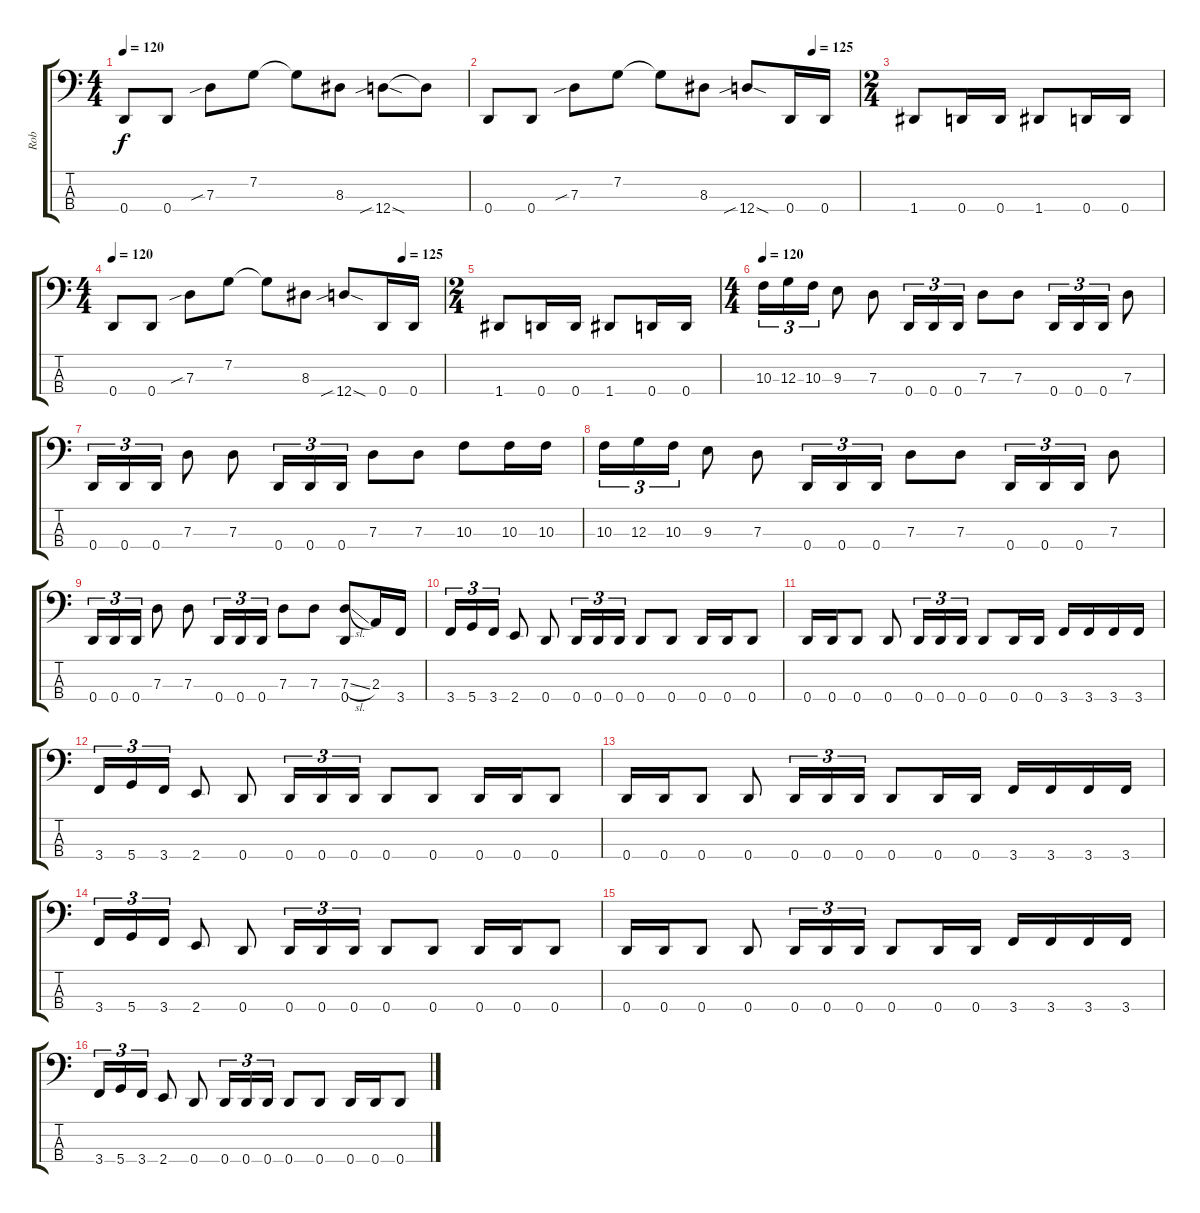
\track ("Rob" "Rob") {instrument electricbassfinger}
\staff {score tabs}
\tuning (F2 C2 G1 D1) {hide}
\ts (4 4)
\tempo 120
\clef f4
\ks c
0.4.8{dy f} 0.4.8 7.3{sib}.8 7.2.8 7.2{t}.8 8.3.8 12.4{sib sod}.8 12.4{t}.8 |
\tempo (125 0.875)
0.4.8 0.4.8 7.3{sib}.8 7.2.8 7.2{t}.8 8.3.8 12.4{sib sod}.8 0.4.16 0.4.16 |
\ts (2 4)
1.4.8 0.4.16 0.4.16 1.4.8 0.4.16 0.4.16 |
\ts (4 4)
\tempo 120
\tempo (125 0.875)
0.4.8 0.4.8 7.3{sib}.8 7.2.8 7.2{t}.8 8.3.8 12.4{sib sod}.8 0.4.16 0.4.16 |
\ts (2 4)
1.4.8 0.4.16 0.4.16 1.4.8 0.4.16 0.4.16 |
\ts (4 4)
\tempo 120
10.3.16{tu (3 2)} 12.3.16{tu (3 2)} 10.3.16{tu (3 2)} 9.3.8 7.3.8 0.4.16{tu (3 2)} 0.4.16{tu (3 2)} 0.4.16{tu (3 2)} 7.3.8 7.3.8 0.4.16{tu (3 2)} 0.4.16{tu (3 2)} 0.4.16{tu (3 2)} 7.3.8 |
0.4.16{tu (3 2)} 0.4.16{tu (3 2)} 0.4.16{tu (3 2)} 7.3.8 7.3.8 0.4.16{tu (3 2)} 0.4.16{tu (3 2)} 0.4.16{tu (3 2)} 7.3.8 7.3.8 10.3.8 10.3.16 10.3.16 |
10.3.16{tu (3 2)} 12.3.16{tu (3 2)} 10.3.16{tu (3 2)} 9.3.8 7.3.8 0.4.16{tu (3 2)} 0.4.16{tu (3 2)} 0.4.16{tu (3 2)} 7.3.8 7.3.8 0.4.16{tu (3 2)} 0.4.16{tu (3 2)} 0.4.16{tu (3 2)} 7.3.8 |
0.4.16{tu (3 2)} 0.4.16{tu (3 2)} 0.4.16{tu (3 2)} 7.3.8 7.3.8 0.4.16{tu (3 2)} 0.4.16{tu (3 2)} 0.4.16{tu (3 2)} 7.3.8 7.3.8 (7.3{sl} 0.4).8 2.3.16 3.4.16 |
3.4.16{tu (3 2)} 5.4.16{tu (3 2)} 3.4.16{tu (3 2)} 2.4.8 0.4.8 0.4.16{tu (3 2)} 0.4.16{tu (3 2)} 0.4.16{tu (3 2)} 0.4.8 0.4.8 0.4.16 0.4.16 0.4.8 |
0.4.16 0.4.16 0.4.8 0.4.8 0.4.16{tu (3 2)} 0.4.16{tu (3 2)} 0.4.16{tu (3 2)} 0.4.8 0.4.16 0.4.16 3.4.16 3.4.16 3.4.16 3.4.16 |
3.4.16{tu (3 2)} 5.4.16{tu (3 2)} 3.4.16{tu (3 2)} 2.4.8 0.4.8 0.4.16{tu (3 2)} 0.4.16{tu (3 2)} 0.4.16{tu (3 2)} 0.4.8 0.4.8 0.4.16 0.4.16 0.4.8 |
0.4.16 0.4.16 0.4.8 0.4.8 0.4.16{tu (3 2)} 0.4.16{tu (3 2)} 0.4.16{tu (3 2)} 0.4.8 0.4.16 0.4.16 3.4.16 3.4.16 3.4.16 3.4.16 |
3.4.16{tu (3 2)} 5.4.16{tu (3 2)} 3.4.16{tu (3 2)} 2.4.8 0.4.8 0.4.16{tu (3 2)} 0.4.16{tu (3 2)} 0.4.16{tu (3 2)} 0.4.8 0.4.8 0.4.16 0.4.16 0.4.8 |
0.4.16 0.4.16 0.4.8 0.4.8 0.4.16{tu (3 2)} 0.4.16{tu (3 2)} 0.4.16{tu (3 2)} 0.4.8 0.4.16 0.4.16 3.4.16 3.4.16 3.4.16 3.4.16 |
3.4.16{tu (3 2)} 5.4.16{tu (3 2)} 3.4.16{tu (3 2)} 2.4.8 0.4.8 0.4.16{tu (3 2)} 0.4.16{tu (3 2)} 0.4.16{tu (3 2)} 0.4.8 0.4.8 0.4.16 0.4.16 0.4.8
